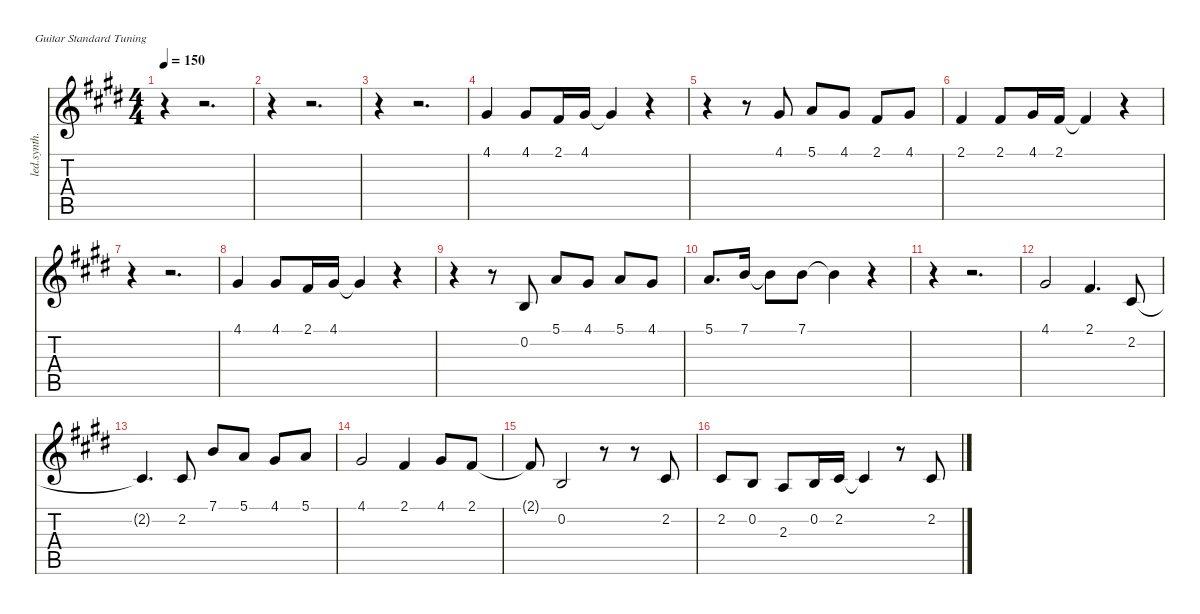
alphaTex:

\defaultSystemsLayout 4
\hideDynamics
\bracketExtendMode nobrackets
\track ("Harmony" "led.synth.") {instrument lead6voice}
\staff {score tabs}
\tuning (E4 B3 G3 D3 A2 E2)
\ts (4 4)
\tempo 150
\clef g2
\ks c#minor
r.4{dy f} r.2{d} |
r.4 r.2{d} |
r.4 r.2{d} |
4.1{acc #}.4 4.1{acc #}.8 2.1{acc #}.16 4.1{acc #}.16 4.1{t acc #}.4 r.4 |
r.4 r.8 4.1{acc #}.8 5.1{acc forcenatural}.8 4.1{acc #}.8 2.1{acc #}.8 4.1{acc #}.8 |
2.1{acc #}.4 2.1{acc #}.8 4.1{acc #}.16 2.1{acc #}.16 2.1{t acc #}.4 r.4 |
r.4 r.2{d} |
4.1{acc #}.4 4.1{acc #}.8 2.1{acc #}.16 4.1{acc #}.16 4.1{t acc #}.4 r.4 |
r.4 r.8 0.2{acc forcenatural}.8 5.1{acc forcenatural}.8 4.1{acc #}.8 5.1{acc forcenatural}.8 4.1{acc #}.8 |
5.1{acc forcenatural}.8{d} 7.1{acc forcenatural}.16 7.1{t acc forcenatural}.8 7.1{acc forcenatural}.8 7.1{t acc forcenatural}.4 r.4 |
r.4 r.2{d} |
4.1{acc #}.2 2.1{acc #}.4{d} 2.2{acc #}.8 |
2.2{t acc #}.4{d} 2.2{acc #}.8 7.1{acc forcenatural}.8 5.1{acc forcenatural}.8 4.1{acc #}.8 5.1{acc forcenatural}.8 |
4.1{acc #}.2 2.1{acc #}.4 4.1{acc #}.8 2.1{acc #}.8 |
2.1{t acc #}.8 0.2{acc forcenatural}.2 r.8 r.8 2.2{acc #}.8 |
2.2{acc #}.8 0.2{acc forcenatural}.8 2.3{acc forcenatural}.8 0.2{acc forcenatural}.16 2.2{acc #}.16 2.2{t acc #}.4 r.8 2.2{acc #}.8
